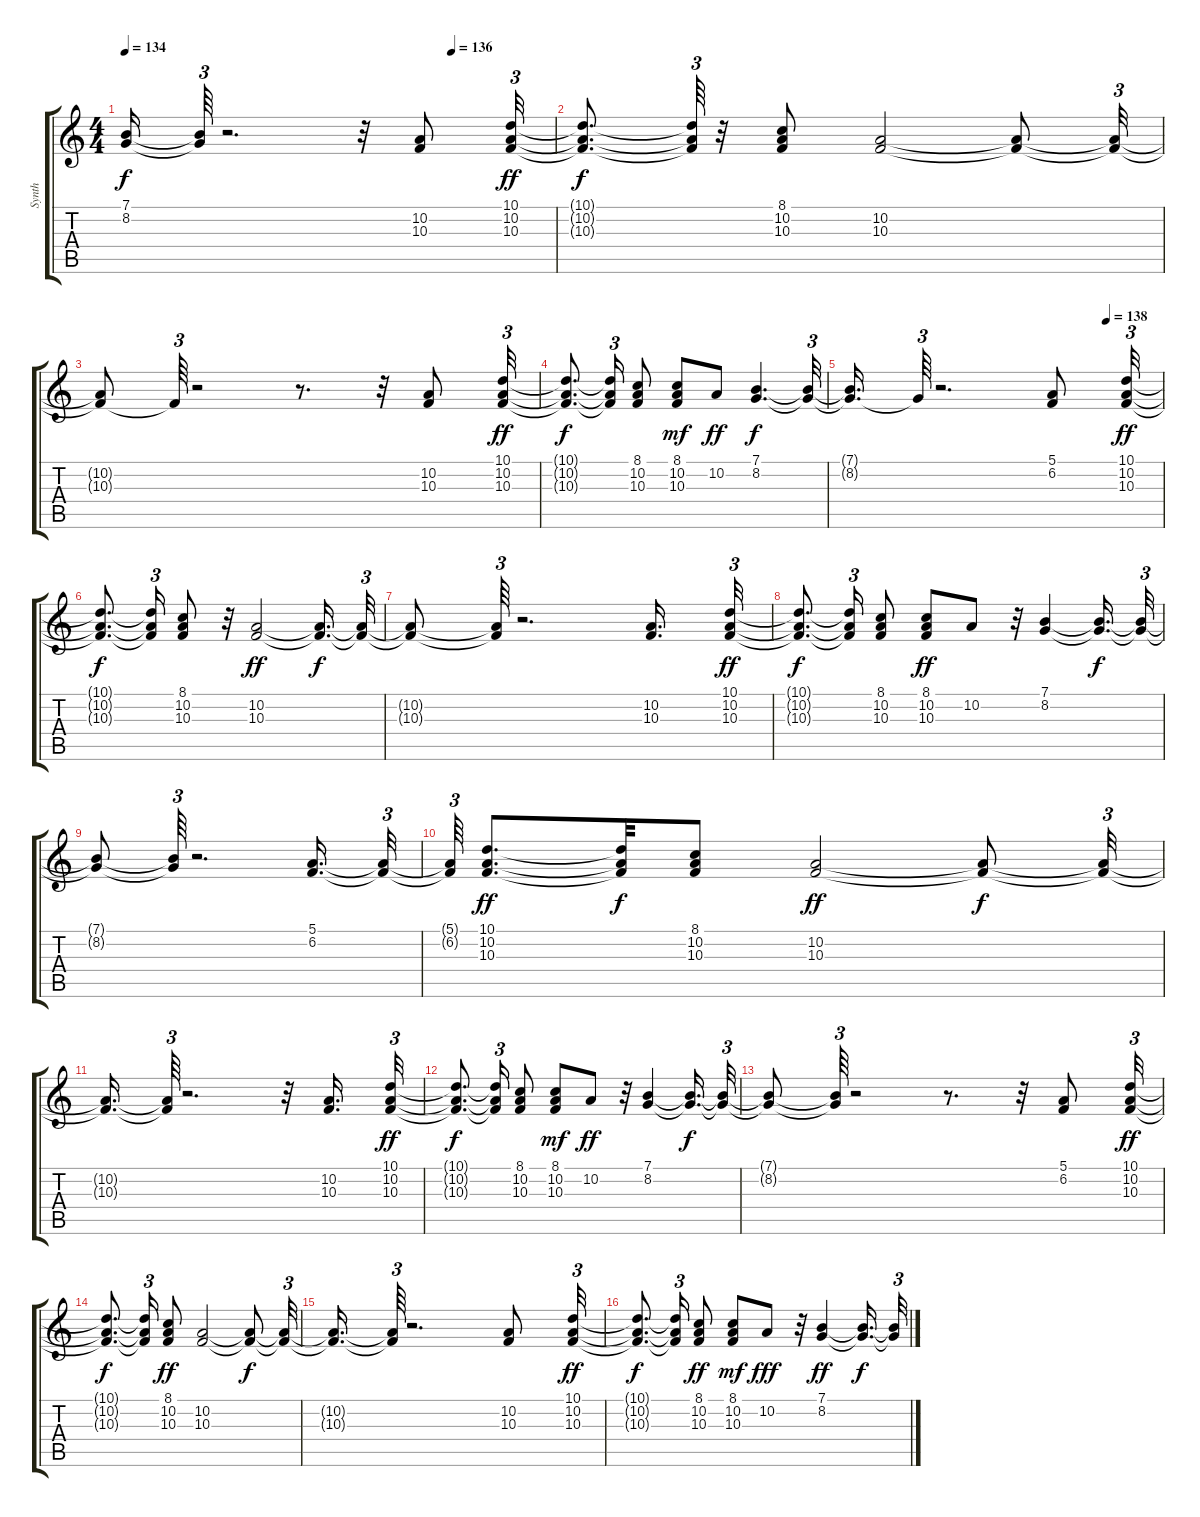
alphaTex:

\track ("Synth" "Synth") {instrument synthstrings1}
\staff {score tabs}
\tuning (E4 B3 G3 D3 A2 E2) {hide}
\ts (4 4)
\tempo 134
\tempo (136 0.7604166666666666)
\clef g2
\ks c
(7.1{t} 8.2{t}).16{dy f} (7.1{t} 8.2{t}).64{tu (3 2)} r.2{d} r.32 (10.2 10.3).8 (10.1 10.2 10.3).32{tu (3 2) dy ff} |
(10.1{t} 10.2{t} 10.3{t}).8{d dy f} (10.1{t} 10.2{t} 10.3{t}).64{tu (3 2)} r.32 (8.1 10.2 10.3).8 (10.2 10.3).2 (10.2{t} 10.3{t}).8 (10.2{t} 10.3{t}).32{tu (3 2)} |
(10.2{t} 10.3{t}).8 10.3{t}.64{tu (3 2)} r.2 r.8{d} r.32 (10.2 10.3).8 (10.1 10.2 10.3).32{tu (3 2) dy ff} |
(10.1{t} 10.2{t} 10.3{t}).8{d dy f} (10.1{t} 10.2{t} 10.3{t}).16{tu (3 2)} (8.1 10.2 10.3).8 (8.1 10.2 10.3).8{dy mf} 10.2.8{dy ff} (7.1 8.2).4{d dy f} (7.1{t} 8.2{t}).32{tu (3 2)} |
\tempo (138 0.8229166666666666)
(7.1{t} 8.2{t}).16{d} 8.2{t}.64{tu (3 2)} r.2{d} (5.1 6.2).8 (10.1 10.2 10.3).32{tu (3 2) dy ff} |
(10.1{t} 10.2{t} 10.3{t}).8{d dy f} (10.1{t} 10.2{t} 10.3{t}).16{tu (3 2)} (8.1 10.2 10.3).8 r.32 (10.2 10.3).2{dy ff} (10.2{t} 10.3{t}).16{d dy f} (10.2{t} 10.3{t}).32{tu (3 2)} |
(10.2{t} 10.3{t}).8 (10.2{t} 10.3{t}).64{tu (3 2)} r.2{d} (10.2 10.3).16{d} (10.1 10.2 10.3).32{tu (3 2) dy ff} |
(10.1{t} 10.2{t} 10.3{t}).8{d dy f} (10.1{t} 10.2{t} 10.3{t}).16{tu (3 2)} (8.1 10.2 10.3).8 (8.1 10.2 10.3).8{dy ff} 10.2.8 r.32 (7.1 8.2).4 (7.1{t} 8.2{t}).16{d dy f} (7.1{t} 8.2{t}).32{tu (3 2)} |
(7.1{t} 8.2{t}).8 (7.1{t} 8.2{t}).64{tu (3 2)} r.2{d} (5.1 6.2).16{d} (5.1{t} 6.2{t}).32{tu (3 2)} |
(5.1{t} 6.2{t}).64{tu (3 2)} (10.1 10.2 10.3).8{d dy ff} (10.1{t} 10.2{t} 10.3{t}).32{dy f} (8.1 10.2 10.3).8 (10.2 10.3).2{dy ff} (10.2{t} 10.3{t}).8{dy f} (10.2{t} 10.3{t}).32{tu (3 2)} |
(10.2{t} 10.3{t}).16{d} (10.2{t} 10.3{t}).64{tu (3 2)} r.2{d} r.32 (10.2 10.3).16{d} (10.1 10.2 10.3).32{tu (3 2) dy ff} |
(10.1{t} 10.2{t} 10.3{t}).8{d dy f} (10.1{t} 10.2{t} 10.3{t}).16{tu (3 2)} (8.1 10.2 10.3).8 (8.1 10.2 10.3).8{dy mf} 10.2.8{dy ff} r.32 (7.1 8.2).4 (7.1{t} 8.2{t}).16{d dy f} (7.1{t} 8.2{t}).32{tu (3 2)} |
(7.1{t} 8.2{t}).8 (7.1{t} 8.2{t}).64{tu (3 2)} r.2 r.8{d} r.32 (5.1 6.2).8 (10.1 10.2 10.3).32{tu (3 2) dy ff} |
(10.1{t} 10.2{t} 10.3{t}).8{d dy f} (10.1{t} 10.2{t} 10.3{t}).16{tu (3 2)} (8.1 10.2 10.3).8{dy ff} (10.2 10.3).2 (10.2{t} 10.3{t}).8{dy f} (10.2{t} 10.3{t}).32{tu (3 2)} |
(10.2{t} 10.3{t}).16{d} (10.2{t} 10.3{t}).64{tu (3 2)} r.2{d} (10.2 10.3).8 (10.1 10.2 10.3).32{tu (3 2) dy ff} |
(10.1{t} 10.2{t} 10.3{t}).8{d dy f} (10.1{t} 10.2{t} 10.3{t}).16{tu (3 2)} (8.1 10.2 10.3).8{dy ff} (8.1 10.2 10.3).8{dy mf} 10.2.8{dy fff} r.32 (7.1 8.2).4{dy ff} (7.1{t} 8.2{t}).16{d dy f} (7.1{t} 8.2{t}).32{tu (3 2)}
